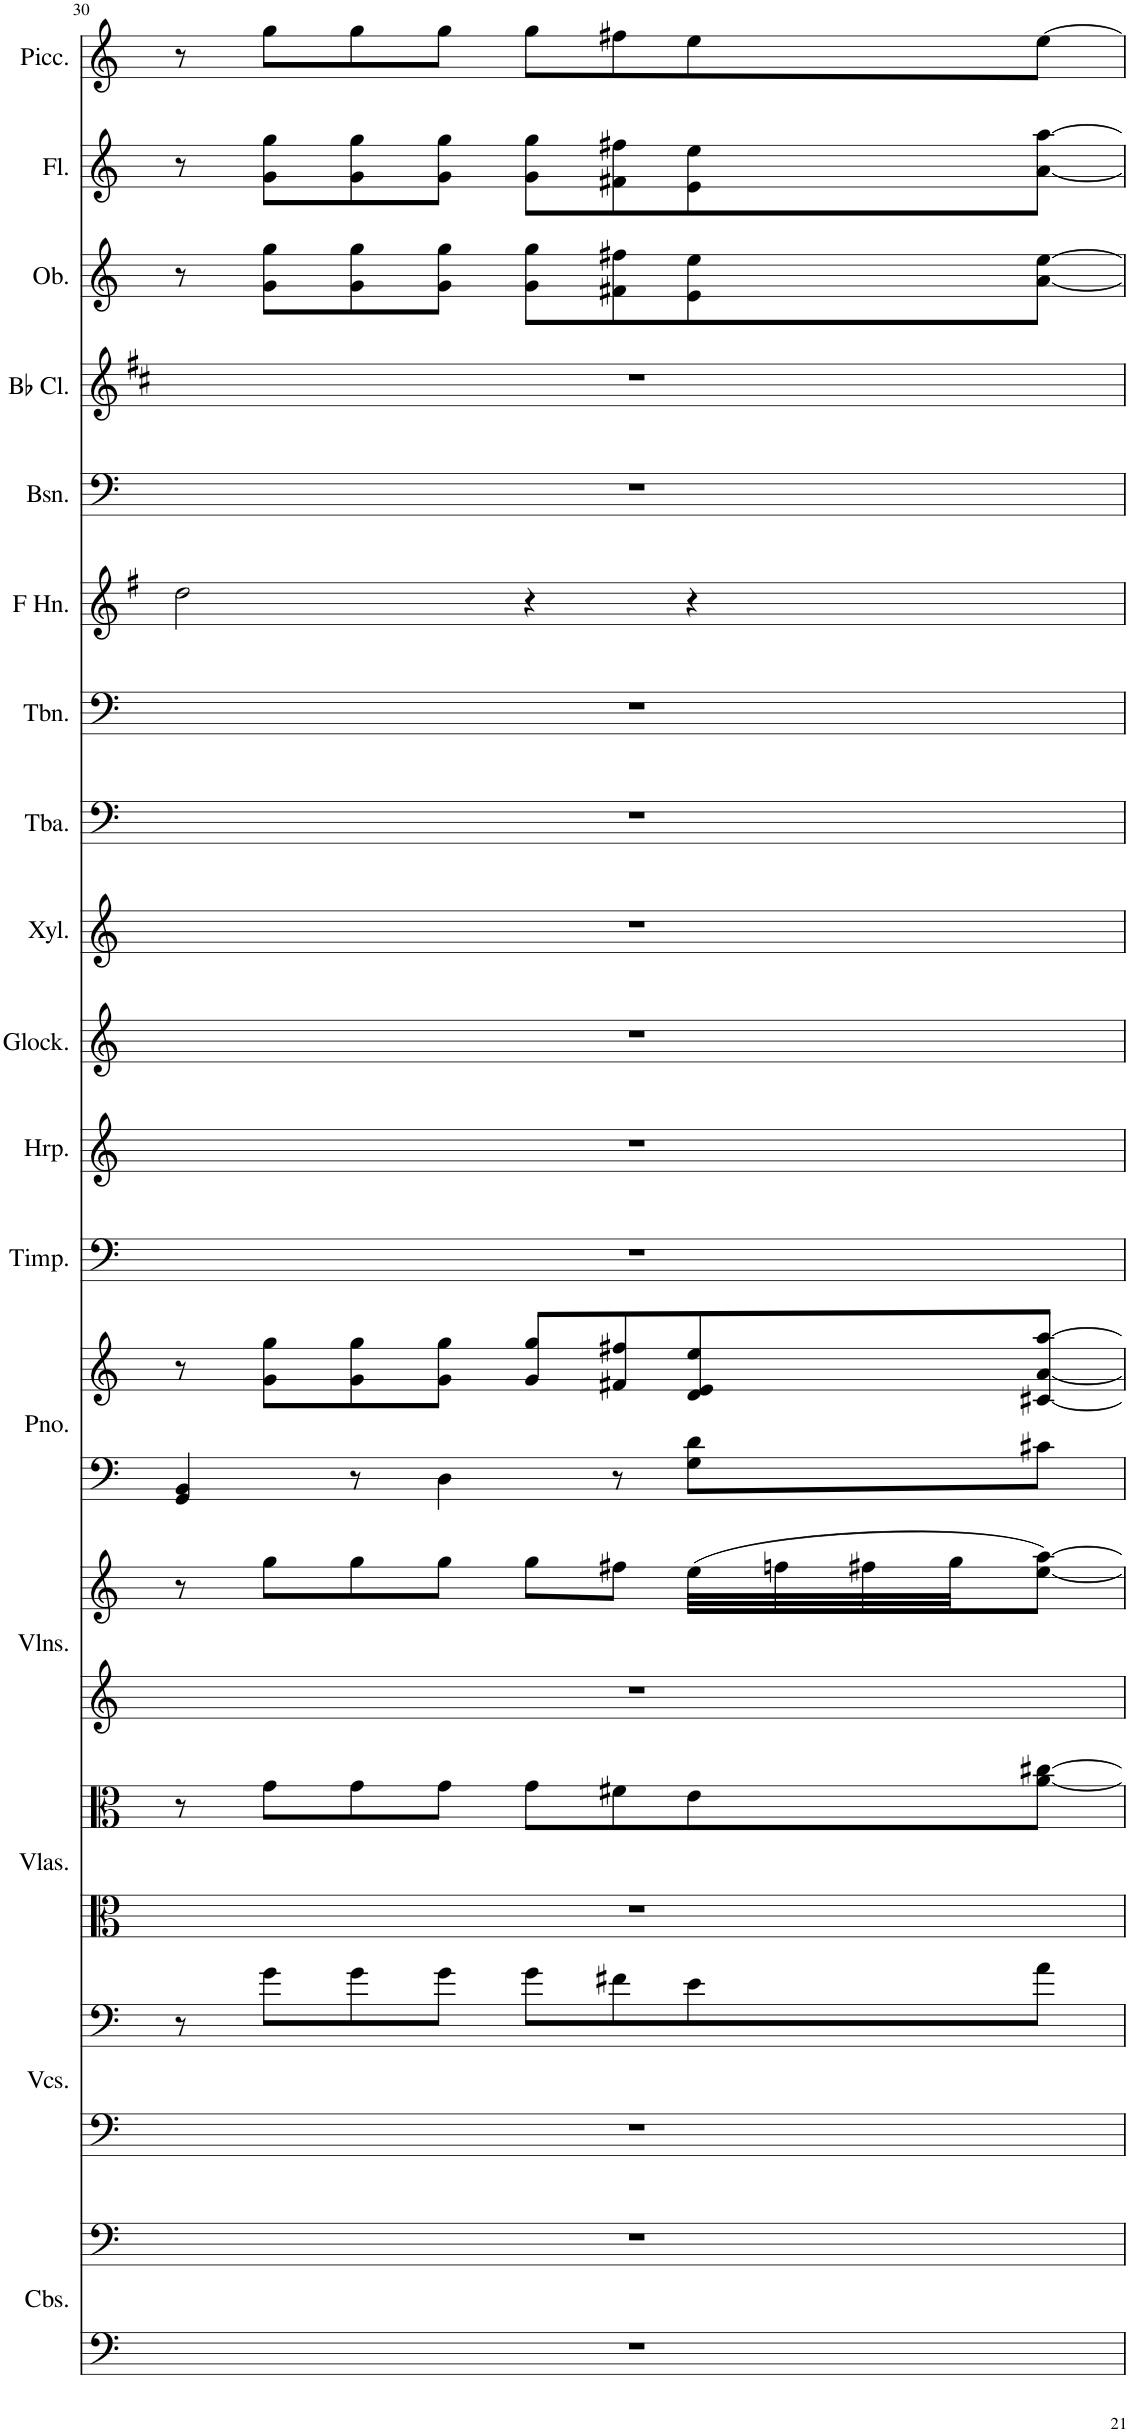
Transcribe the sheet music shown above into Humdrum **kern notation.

**kern	**kern	**kern	**kern	**kern	**kern	**kern	**kern	**kern	**kern	**kern	**kern	**kern	**kern	**kern	**kern	**kern	**kern	**kern	**kern	**kern	**kern
*part17	*part17	*part16	*part16	*part15	*part15	*part14	*part14	*part13	*part13	*part12	*part11	*part10	*part9	*part8	*part7	*part6	*part5	*part4	*part3	*part2	*part1
*staff22	*staff21	*staff20	*staff19	*staff18	*staff17	*staff16	*staff15	*staff14	*staff13	*staff12	*staff11	*staff10	*staff9	*staff8	*staff7	*staff6	*staff5	*staff4	*staff3	*staff2	*staff1
*I"Contrabasses	*	*I"Violoncellos	*	*I"Violas	*	*I"Violins	*	*I"Piano	*	*I"Timpani	*I"Harp	*I"Glockenspiel	*I"Xylophone	*I"Tuba	*I"Trombone	*I"Horn in F	*I"Bassoon	*I"Bb Clarinet	*I"Oboe	*I"Flute	*I"Piccolo
*I'Cbs.	*	*I'Vcs.	*	*I'Vlas.	*	*I'Vlns.	*	*I'Pno.	*	*I'Timp.	*I'Hrp.	*I'Glock.	*I'Xyl.	*I'Tba.	*I'Tbn.	*	*I'Bsn.	*I'Bb Cl.	*I'Ob.	*I'Fl.	*I'Picc.
!!LO:PB:g=z
*clefF4	*clefF4	*clefF4	*clefF4	*clefC3	*clefC3	*clefG2	*clefG2	*clefF4	*clefG2	*clefF4	*clefG2	*clefG2	*clefG2	*clefF4	*clefF4	*clefG2	*clefF4	*clefG2	*clefG2	*clefG2	*clefG2
*Trd7c12	*Trd7c12	*	*	*	*	*	*	*	*	*	*	*Trd-14c-24	*Trd-7c-12	*	*	*Trd4c7	*	*Trd1c2	*	*	*Trd-7c-12
*k[]	*k[]	*k[]	*k[]	*k[]	*k[]	*k[]	*k[]	*k[]	*k[]	*k[]	*k[]	*k[]	*k[]	*k[]	*k[]	*k[f#]	*k[]	*k[f#c#]	*k[]	*k[]	*k[]
*M4/4	*M4/4	*M4/4	*M4/4	*M4/4	*M4/4	*M4/4	*M4/4	*M4/4	*M4/4	*M4/4	*M4/4	*M4/4	*M4/4	*M4/4	*M4/4	*M4/4	*M4/4	*M4/4	*M4/4	*M4/4	*M4/4
=30	=30	=30	=30	=30	=30	=30	=30	=30	=30	=30	=30	=30	=30	=30	=30	=30	=30	=30	=30	=30	=30
1r	1r	1r	8r	1r	8r	1r	8r	4GG/ 4BB/	8r	1r	1r	1r	1r	1r	1r	2dd\	1r	1r	8r	8r	8r
.	.	.	8g\L	.	8g\L	.	8gg\L	.	8g\ 8gg\L	.	.	.	.	.	.	.	.	.	8g\ 8gg\L	8g\ 8gg\L	8gg\L
.	.	.	8g\	.	8g\	.	8gg\	8r	8g\ 8gg\	.	.	.	.	.	.	.	.	.	8g\ 8gg\	8g\ 8gg\	8gg\
.	.	.	8g\J	.	8g\J	.	8gg\J	4D\	8g\ 8gg\J	.	.	.	.	.	.	.	.	.	8g\ 8gg\J	8g\ 8gg\J	8gg\J
.	.	.	8g\L	.	8g\L	.	8gg\L	.	8g/ 8gg/L	.	.	.	.	.	.	4r	.	.	8g\ 8gg\L	8g\ 8gg\L	8gg\L
.	.	.	8f#X\	.	8f#X\	.	8ff#X\J	8r	8f#X/ 8ff#X/	.	.	.	.	.	.	.	.	.	8f#X\ 8ff#X\	8f#X\ 8ff#X\	8ff#X\
.	.	.	8e\	.	8e\	.	(32ee\LLL	8G\ 8d\L	8d/ 8e/ 8ee/	.	.	.	.	.	.	4r	.	.	8e\ 8ee\	8e\ 8ee\	8ee\
.	.	.	.	.	.	.	32ffn\	.	.	.	.	.	.	.	.	.	.	.	.	.	.
.	.	.	.	.	.	.	32ff#X\	.	.	.	.	.	.	.	.	.	.	.	.	.	.
.	.	.	.	.	.	.	32gg\JJ	.	.	.	.	.	.	.	.	.	.	.	.	.	.
.	.	.	8a\J	.	[8a\ [8cc#X\J	.	[8ee\ [8aa\J)	8c#X\J	[8c#X/ [8a/ [8aa/J	.	.	.	.	.	.	.	.	.	[8a\ [8ee\J	[8a\ [8aa\J	[8ee\J
=	=	=	=	=	=	=	=	=	=	=	=	=	=	=	=	=	=	=	=	=	=
*-	*-	*-	*-	*-	*-	*-	*-	*-	*-	*-	*-	*-	*-	*-	*-	*-	*-	*-	*-	*-	*-
